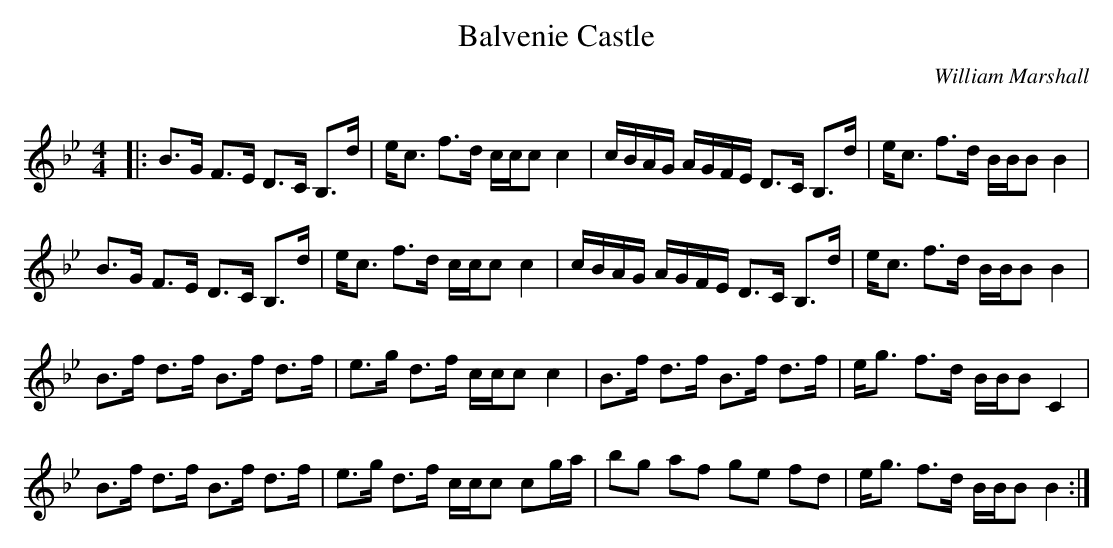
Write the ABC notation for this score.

X:1
T: Balvenie Castle
C:William Marshall
Q:128
K:Bb
M:4/4
L:1/16
|:B3G F3E D3C B,3d|ec3 f3d ccc2 c4|cBAG AGFE D3C B,3d|ec3 f3d BBB2 B4|
B3G F3E D3C B,3d|ec3 f3d ccc2 c4|cBAG AGFE D3C B,3d|ec3 f3d BBB2 B4|
B3f d3f B3f d3f|e3g d3f ccc2 c4|B3f d3f B3f d3f|eg3 f3d BBB2 C4|
B3f d3f B3f d3f|e3g d3f ccc2 c2ga|b2g2 a2f2 g2e2 f2d2|eg3 f3d BBB2 B4:|
